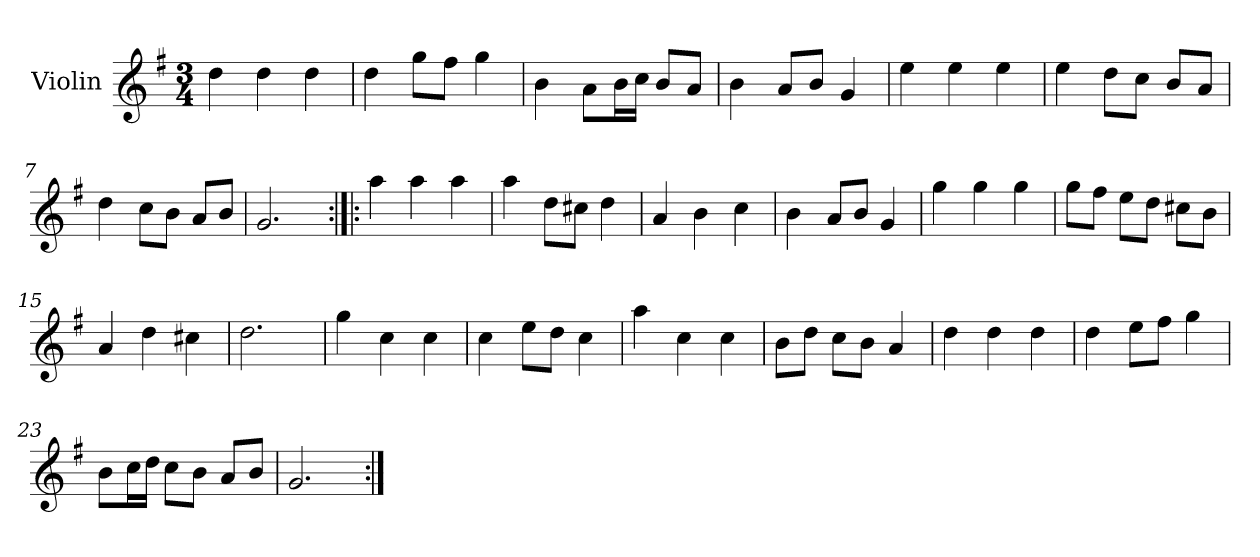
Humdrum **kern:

**kern
*part1
*staff1
*I"Violin
*I'Vln.
*clefG2
*k[f#]
*G:
*M3/4
=1
4dd\
4dd\
4dd\
=2
4dd\
8gg\L
8ff#\J
4gg\
=3
4b\
8a\L
16b\L
16cc\JJ
8b/L
8a/J
=4
4b\
8a/L
8b/J
4g/
=5
4ee\
4ee\
4ee\
=6
4ee\
8dd\L
8cc\J
8b/L
8a/J
=7
4dd\
8cc\L
8b\J
8a/L
8b/J
=8
2.g/
!!LO:LB:g=z
=9:|!|:
4aa\
4aa\
4aa\
=10
4aa\
8dd\L
8cc#X\J
4dd\
=11
4a/
4b\
4cc\
=12
4b\
8a/L
8b/J
4g/
=13
4gg\
4gg\
4gg\
=14
8gg\L
8ff#\J
8ee\L
8dd\J
8cc#X\L
8b\J
=15
4a/
4dd\
4cc#X\
=16
2.dd\
=17
4gg\
4cc\
4cc\
!!LO:LB:g=z
=18
4cc\
8ee\L
8dd\J
4cc\
=19
4aa\
4cc\
4cc\
=20
8b\L
8dd\J
8cc\L
8b\J
4a/
=21
4dd\
4dd\
4dd\
=22
4dd\
8ee\L
8ff#\J
4gg\
=23
8b\L
16cc\L
16dd\JJ
8cc\L
8b\J
8a/L
8b/J
=24
2.g/
=:|!
*-
